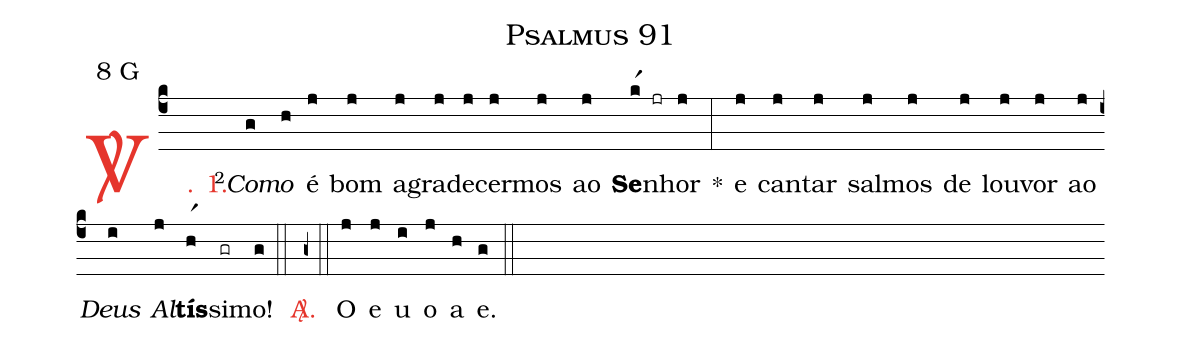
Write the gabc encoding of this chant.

name: Psalmus 91;
mode: 8;
mode-differentia: G;
%%
(c4)

<c><sp>V/</sp>. 1.</c>() <v>\VSup{2}</v><i>Co</i>(g)<i>mo</i>(h) é(j) bom(j) a(j)gra(j)de(j)cer(j)mos(j) ao(j) <b>Se</b>(kr1 jr)nhor(j) *(:) e(j) can(j)tar(j) sal(j)mos(j) de(j) lou(j)vor(j) ao(j) <i>Deus</i>(i) <i>Al</i>(j)<b>tís</b>(hr1)si(gr)mo!(g)

(::)

<c><sp>A/</sp>.</c>(g+)

(::)

<eu>O(j) e(j) u(i) o(j) a(h) e.</eu>(g)

(::)
